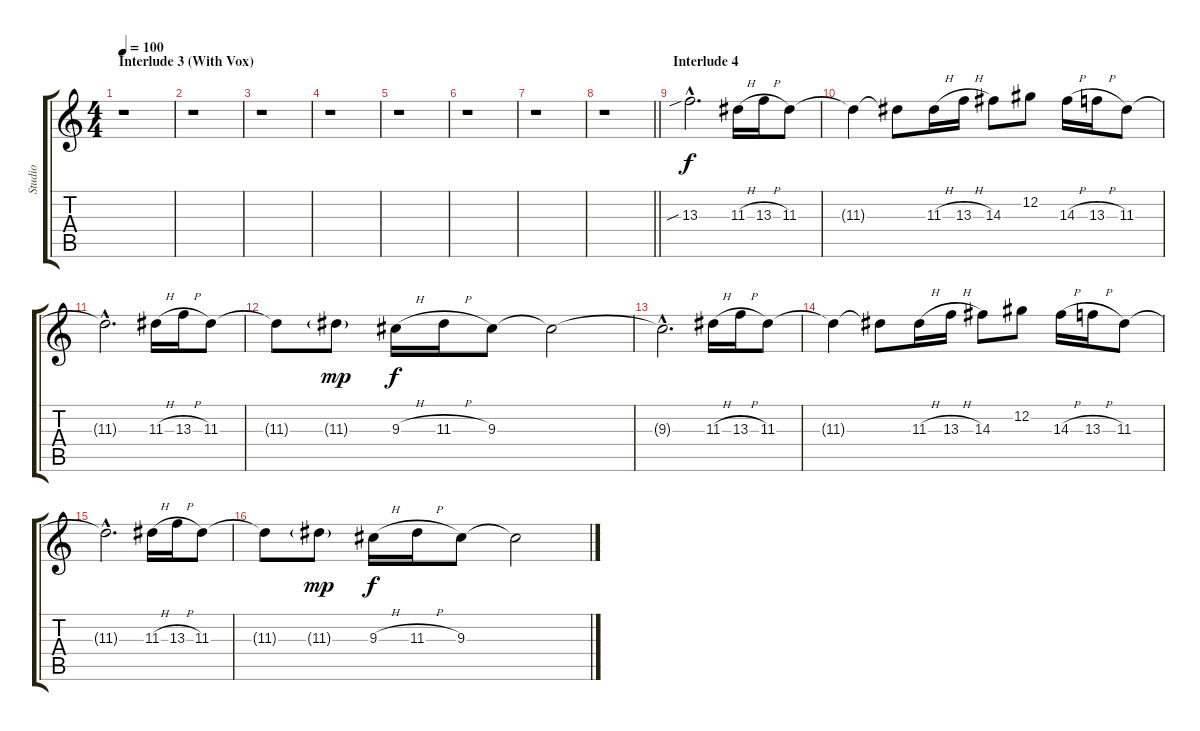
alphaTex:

\track ("Studio" "Studio") {instrument acousticguitarsteel}
\staff {score tabs}
\tuning (Db4 Ab3 E3 B2 Gb2 Db2) {hide}
\ts (4 4)
\section ("" "Interlude 3 (With Vox)")
\tempo 100
\clef g2
\ks c
r.1{dy f} |
r.1 |
r.1 |
r.1 |
r.1 |
r.1 |
r.1 |
\barLineRight lightlight
r.1 |
\section ("" "Interlude 4")
13.3{sib hac}.2{d instrument distortionguitar} 11.3{h}.16 13.3{h}.16 11.3.8 |
11.3{t}.4 11.3{t}.8 11.3{h}.16 13.3{h}.16 14.3.8 12.2.8 14.3{h}.16 13.3{h}.16 11.3.8 |
11.3{hac t}.2{d} 11.3{h}.16 13.3{h}.16 11.3.8 |
11.3{t}.8 11.3{g}.8{dy mp} 9.3{h}.16{dy f} 11.3{h}.16 9.3.8 9.3{t}.2 |
9.3{hac t}.2{d} 11.3{h}.16 13.3{h}.16 11.3.8 |
11.3{t}.4 11.3{t}.8 11.3{h}.16 13.3{h}.16 14.3.8 12.2.8 14.3{h}.16 13.3{h}.16 11.3.8 |
11.3{hac t}.2{d} 11.3{h}.16 13.3{h}.16 11.3.8 |
11.3{t}.8 11.3{g}.8{dy mp} 9.3{h}.16{dy f} 11.3{h}.16 9.3.8 9.3{t}.2
